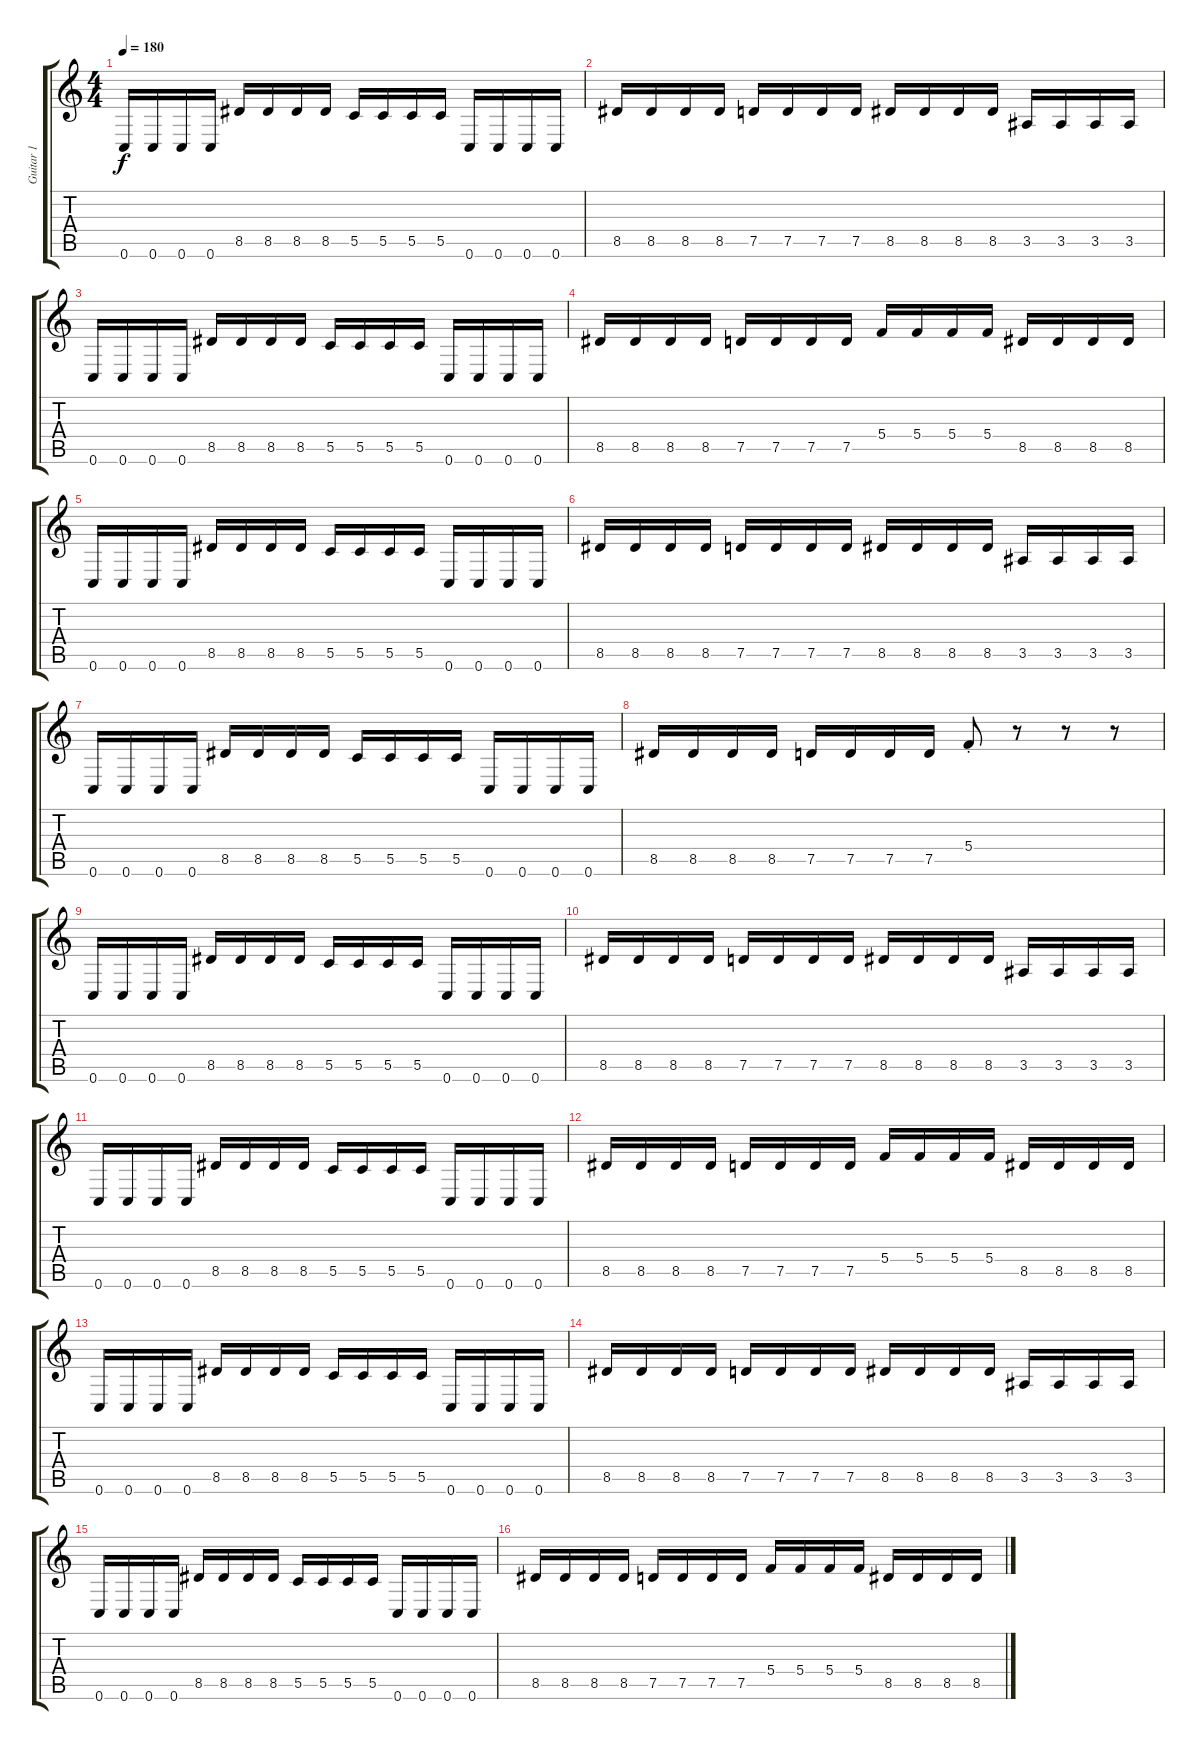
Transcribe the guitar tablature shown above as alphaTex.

\track ("Guitar 1" "Guitar 1") {instrument distortionguitar}
\staff {score tabs}
\tuning (D4 A3 F3 C3 G2 C2) {hide}
\ts (4 4)
\tempo 180
\clef g2
\ks c
0.6.16{dy f} 0.6.16 0.6.16 0.6.16 8.5.16 8.5.16 8.5.16 8.5.16 5.5.16 5.5.16 5.5.16 5.5.16 0.6.16 0.6.16 0.6.16 0.6.16 |
8.5.16 8.5.16 8.5.16 8.5.16 7.5.16 7.5.16 7.5.16 7.5.16 8.5.16 8.5.16 8.5.16 8.5.16 3.5.16 3.5.16 3.5.16 3.5.16 |
0.6.16 0.6.16 0.6.16 0.6.16 8.5.16 8.5.16 8.5.16 8.5.16 5.5.16 5.5.16 5.5.16 5.5.16 0.6.16 0.6.16 0.6.16 0.6.16 |
8.5.16 8.5.16 8.5.16 8.5.16 7.5.16 7.5.16 7.5.16 7.5.16 5.4.16 5.4.16 5.4.16 5.4.16 8.5.16 8.5.16 8.5.16 8.5.16 |
0.6.16 0.6.16 0.6.16 0.6.16 8.5.16 8.5.16 8.5.16 8.5.16 5.5.16 5.5.16 5.5.16 5.5.16 0.6.16 0.6.16 0.6.16 0.6.16 |
8.5.16 8.5.16 8.5.16 8.5.16 7.5.16 7.5.16 7.5.16 7.5.16 8.5.16 8.5.16 8.5.16 8.5.16 3.5.16 3.5.16 3.5.16 3.5.16 |
0.6.16 0.6.16 0.6.16 0.6.16 8.5.16 8.5.16 8.5.16 8.5.16 5.5.16 5.5.16 5.5.16 5.5.16 0.6.16 0.6.16 0.6.16 0.6.16 |
8.5.16 8.5.16 8.5.16 8.5.16 7.5.16 7.5.16 7.5.16 7.5.16 5.4{st}.8 r.8 r.8 r.8 |
0.6.16 0.6.16 0.6.16 0.6.16 8.5.16 8.5.16 8.5.16 8.5.16 5.5.16 5.5.16 5.5.16 5.5.16 0.6.16 0.6.16 0.6.16 0.6.16 |
8.5.16 8.5.16 8.5.16 8.5.16 7.5.16 7.5.16 7.5.16 7.5.16 8.5.16 8.5.16 8.5.16 8.5.16 3.5.16 3.5.16 3.5.16 3.5.16 |
0.6.16 0.6.16 0.6.16 0.6.16 8.5.16 8.5.16 8.5.16 8.5.16 5.5.16 5.5.16 5.5.16 5.5.16 0.6.16 0.6.16 0.6.16 0.6.16 |
8.5.16 8.5.16 8.5.16 8.5.16 7.5.16 7.5.16 7.5.16 7.5.16 5.4.16 5.4.16 5.4.16 5.4.16 8.5.16 8.5.16 8.5.16 8.5.16 |
0.6.16 0.6.16 0.6.16 0.6.16 8.5.16 8.5.16 8.5.16 8.5.16 5.5.16 5.5.16 5.5.16 5.5.16 0.6.16 0.6.16 0.6.16 0.6.16 |
8.5.16 8.5.16 8.5.16 8.5.16 7.5.16 7.5.16 7.5.16 7.5.16 8.5.16 8.5.16 8.5.16 8.5.16 3.5.16 3.5.16 3.5.16 3.5.16 |
0.6.16 0.6.16 0.6.16 0.6.16 8.5.16 8.5.16 8.5.16 8.5.16 5.5.16 5.5.16 5.5.16 5.5.16 0.6.16 0.6.16 0.6.16 0.6.16 |
8.5.16 8.5.16 8.5.16 8.5.16 7.5.16 7.5.16 7.5.16 7.5.16 5.4.16 5.4.16 5.4.16 5.4.16 8.5.16 8.5.16 8.5.16 8.5.16
